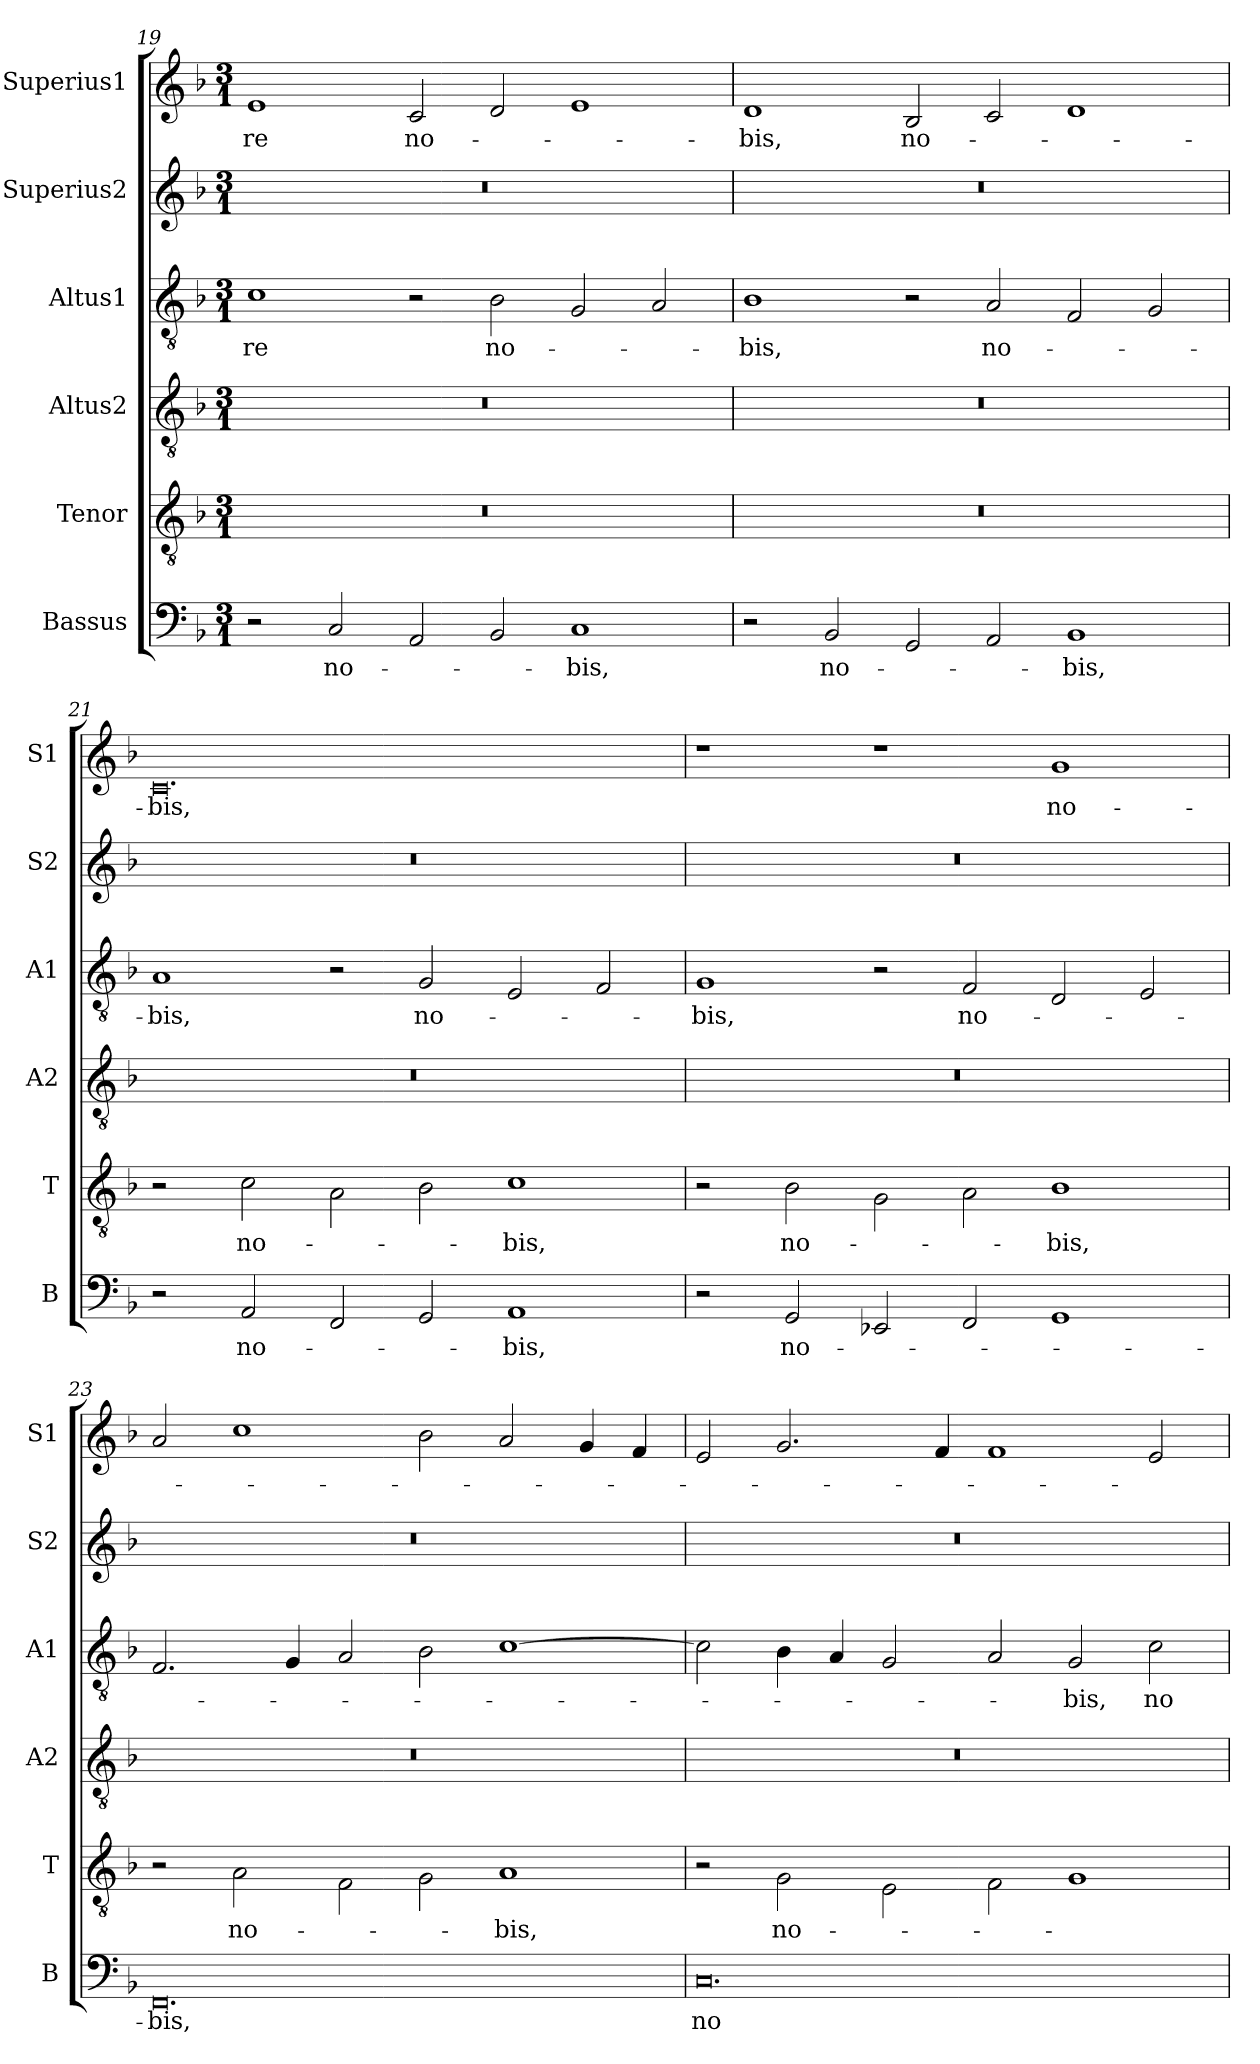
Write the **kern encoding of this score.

**kern	**text	**kern	**text	**kern	**kern	**text	**kern	**kern	**text
*part6	*part6	*part5	*part5	*part4	*part3	*part3	*part2	*part1	*part1
*staff6	*staff6	*staff5	*staff5	*staff4	*staff3	*staff3	*staff2	*staff1	*staff1
*I"Bassus	*	*I"Tenor	*	*I"Altus2	*I"Altus1	*	*I"Superius2	*I"Superius1	*
*I'B	*	*I'T	*	*I'A2	*I'A1	*	*I'S2	*I'S1	*
*clefF4	*	*clefGv2	*	*clefGv2	*clefGv2	*	*clefG2	*clefG2	*
*k[b-]	*	*k[b-]	*	*k[b-]	*k[b-]	*	*k[b-]	*k[b-]	*
*M3/1	*	*M3/1	*	*M3/1	*M3/1	*	*M3/1	*M3/1	*
=19	=19	=19	=19	=19	=19	=19	=19	=19	=19
2r	.	0.r	.	0.r	1c	-re	0.r	1e	-re
2C/	no-	.	.	.	.	.	.	.	.
2AA/	.	.	.	.	2r	.	.	2c/	no-
2BB-/	.	.	.	.	2B-\	no-	.	2d/	.
1C	-bis,	.	.	.	2G/	.	.	1e	.
.	.	.	.	.	2A/	.	.	.	.
=20	=20	=20	=20	=20	=20	=20	=20	=20	=20
2r	.	0.r	.	0.r	1B-	-bis,	0.r	1d	-bis,
2BB-/	no-	.	.	.	.	.	.	.	.
2GG/	.	.	.	.	2r	.	.	2B-/	no-
2AA/	.	.	.	.	2A/	no-	.	2c/	.
1BB-	-bis,	.	.	.	2F/	.	.	1d	.
.	.	.	.	.	2G/	.	.	.	.
=21	=21	=21	=21	=21	=21	=21	=21	=21	=21
2r	.	2r	.	0.r	1A	-bis,	0.r	0.c	-bis,
2AA/	no-	2c\	no-	.	.	.	.	.	.
2FF/	.	2A\	.	.	2r	.	.	.	.
2GG/	.	2B-\	.	.	2G/	no-	.	.	.
1AA	-bis,	1c	-bis,	.	2E/	.	.	.	.
.	.	.	.	.	2F/	.	.	.	.
=22	=22	=22	=22	=22	=22	=22	=22	=22	=22
2r	.	2r	.	0.r	1G	-bis,	0.r	1r	.
2GG/	no-	2B-\	no-	.	.	.	.	.	.
2EE-X/	.	2G\	.	.	2r	.	.	1r	.
2FF/	.	2A\	.	.	2F/	no-	.	.	.
1GG	.	1B-	-bis,	.	2D/	.	.	1g	no-
.	.	.	.	.	2E/	.	.	.	.
=23	=23	=23	=23	=23	=23	=23	=23	=23	=23
0.FF	-bis,	2r	.	0.r	2.F/	.	0.r	2a/	.
.	.	2A\	no-	.	.	.	.	1cc	.
.	.	.	.	.	4G/	.	.	.	.
.	.	2F\	.	.	2A/	.	.	.	.
.	.	2G\	.	.	2B-\	.	.	2b-\	.
.	.	1A	-bis,	.	[1c	.	.	2a/	.
.	.	.	.	.	.	.	.	4g/	.
.	.	.	.	.	.	.	.	4f/	.
=24	=24	=24	=24	=24	=24	=24	=24	=24	=24
0.C	no-	2r	.	0.r	2c\]	.	0.r	2e/	.
.	.	2G\	no-	.	4B-\	.	.	2.g/	.
.	.	.	.	.	4A/	.	.	.	.
.	.	2E\	.	.	2G/	.	.	.	.
.	.	.	.	.	.	.	.	4f/	.
.	.	2F\	.	.	2A/	.	.	1f	.
.	.	1G	.	.	2G/	-bis,	.	.	.
.	.	.	.	.	2c\	no-	.	2e/	.
=	=	=	=	=	=	=	=	=	=
*-	*-	*-	*-	*-	*-	*-	*-	*-	*-
